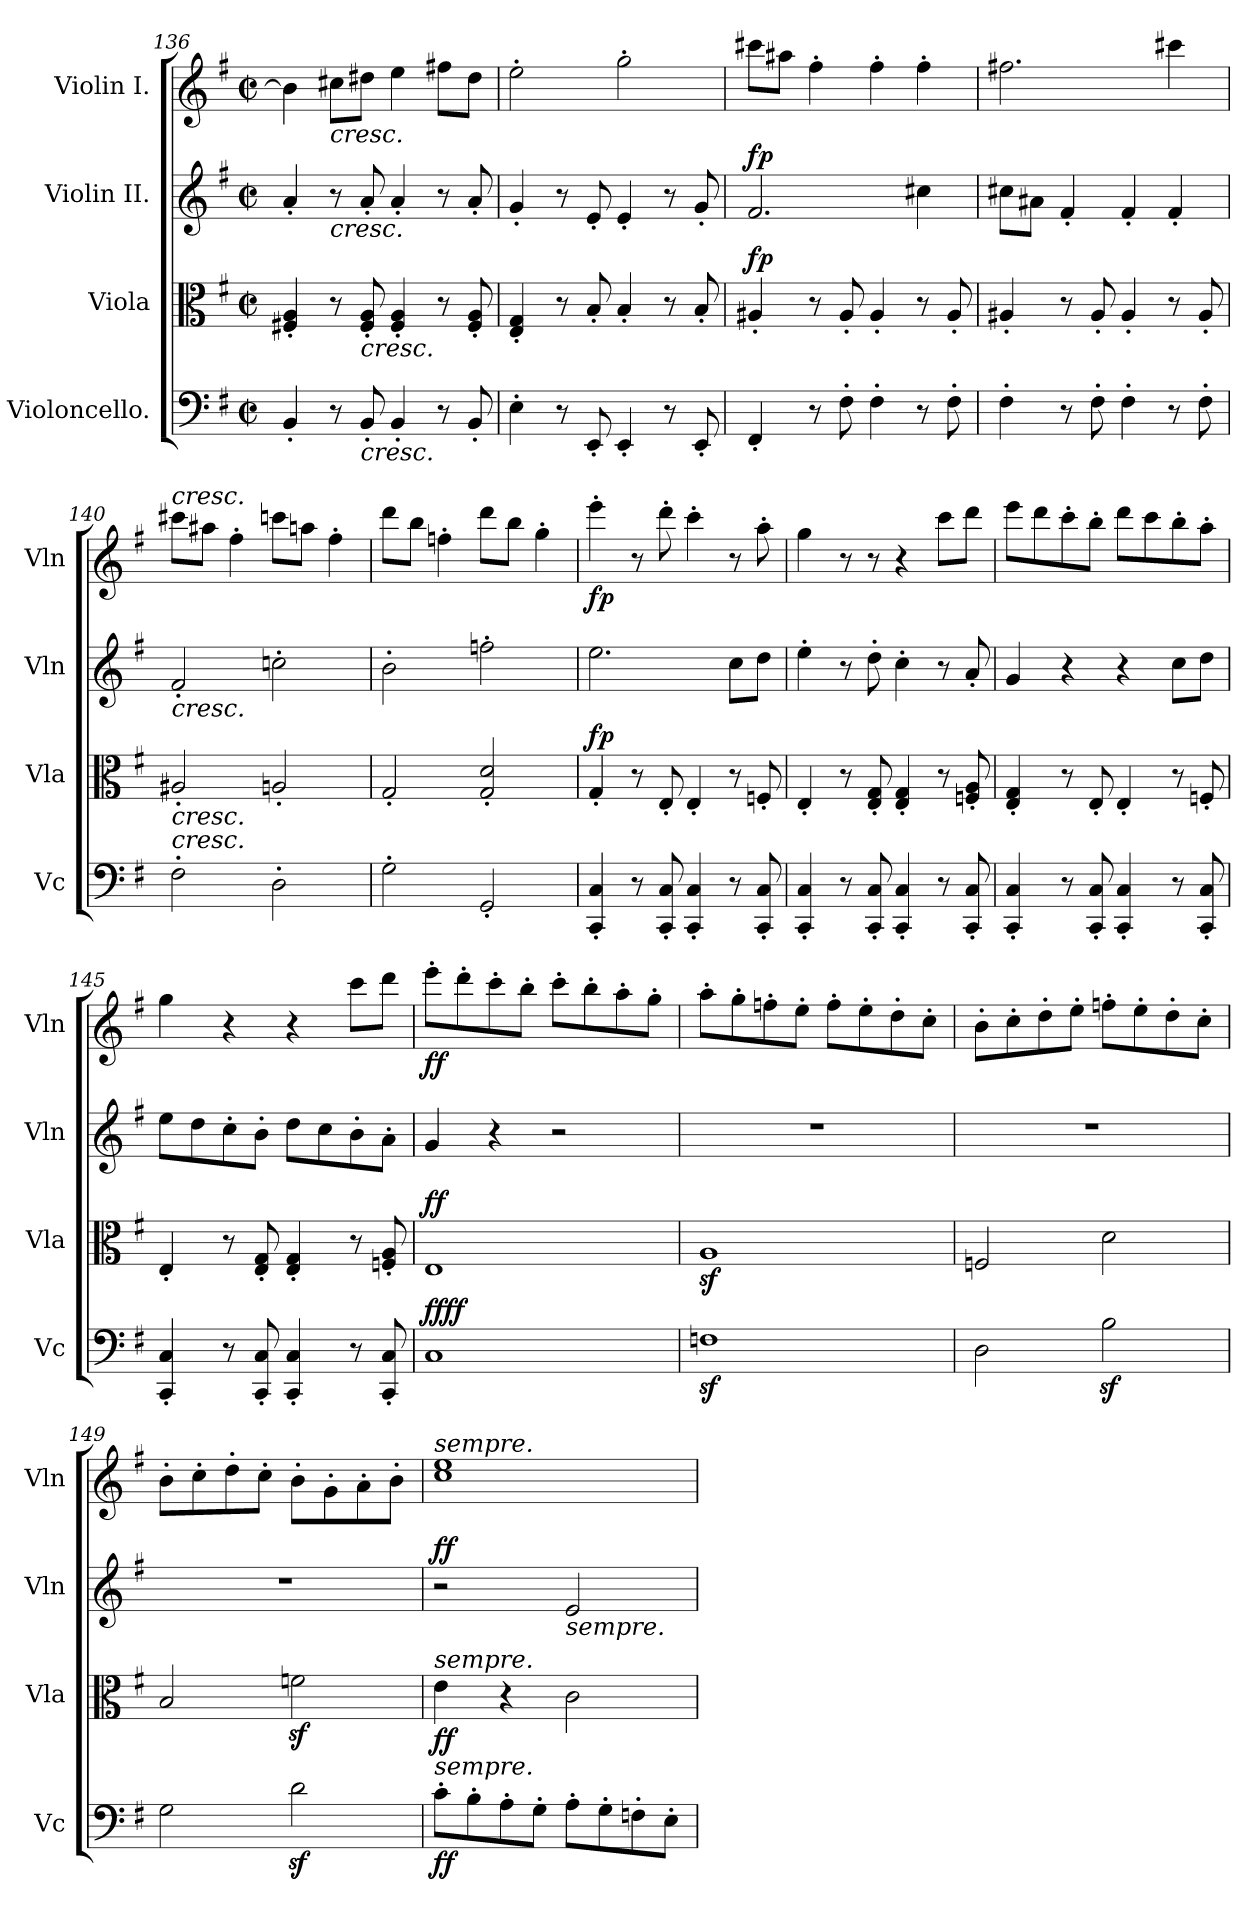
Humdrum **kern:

**kern	**dynam	**kern	**dynam	**kern	**dynam	**kern	**dynam
*part4	*part4	*part3	*part3	*part2	*part2	*part1	*part1
*staff4	*staff4	*staff3	*staff3	*staff2	*staff2	*staff1	*staff1
*I"Violoncello.	*	*I"Viola	*	*I"Violin II.	*	*I"Violin I.	*
*I'Vc	*	*I'Vla	*	*I'Vln	*	*I'Vln	*
*clefF4	*	*clefC3	*	*clefG2	*	*clefG2	*
*k[f#]	*	*k[f#]	*	*k[f#]	*	*k[f#]	*
*M2/2	*	*M2/2	*	*M2/2	*	*M2/2	*
*met(c|)	*	*met(c|)	*	*met(c|)	*	*met(c|)	*
=136	=136	=136	=136	=136	=136	=136	=136
4BB'/	.	4F#X/' 4A/'	.	4a'/	.	4b\]	.
!	!	!	!	!	!	!LO:TX:b:i:t=cresc.	!
!	!	!	!	!LO:TX:b:i:t=cresc.	!	!	!
8r	.	8r	.	8r	.	8cc#X\L	.
!	!	!LO:TX:b:i:t=cresc.	!	!	!	!	!
!LO:TX:b:i:t=cresc.	!	!	!	!	!	!	!
8BB'/	.	8F#/' 8A/'	.	8a'/	.	8dd#X\J	.
4BB'/	.	4F#/' 4A/'	.	4a'/	.	4ee\	.
8r	.	8r	.	8r	.	8ff#X\L	.
8BB'/	.	8F#/' 8A/'	.	8a'/	.	8dd#\J	.
=137	=137	=137	=137	=137	=137	=137	=137
4E'\	.	4E/' 4G/'	.	4g'/	.	2ee'\	.
8r	.	8r	.	8r	.	.	.
8EE'/	.	8B'/	.	8e'/	.	.	.
4EE'/	.	4B'/	.	4e'/	.	2gg'\	.
8r	.	8r	.	8r	.	.	.
8EE'/	.	8B'/	.	8g'/	.	.	.
=138	=138	=138	=138	=138	=138	=138	=138
!	!LO:DY:b	!	!	!	!	!	!
!	!LO:DY:n=1:a	!	!LO:DY:a	!	!LO:DY:a	!	!
4FF#'/	fp fp	4A#X'/	fp	2.f#/	fp	8ccc#X\L	.
.	.	.	.	.	.	8aa#X\J	.
8r	.	8r	.	.	.	4ff#'\	.
8F#'\	.	8A#'/	.	.	.	.	.
4F#'\	.	4A#'/	.	.	.	4ff#'\	.
8r	.	8r	.	4cc#X\	.	4ff#'\	.
8F#'\	.	8A#'/	.	.	.	.	.
!!LO:LB:g=z
=139	=139	=139	=139	=139	=139	=139	=139
4F#'\	.	4A#X'/	.	8cc#X\L	.	2.ff#X\	.
.	.	.	.	8a#X\J	.	.	.
8r	.	8r	.	4f#'/	.	.	.
8F#'\	.	8A#'/	.	.	.	.	.
4F#'\	.	4A#'/	.	4f#'/	.	.	.
8r	.	8r	.	4f#'/	.	4ccc#X\	.
8F#'\	.	8A#'/	.	.	.	.	.
=140	=140	=140	=140	=140	=140	=140	=140
!	!	!	!	!	!	!LO:TX:a:i:t=cresc.	!
!	!	!	!	!LO:TX:b:i:t=cresc.	!	!	!
!	!	!LO:TX:b:i:t=cresc.	!	!	!	!	!
!LO:TX:a:i:t=cresc.	!	!	!	!	!	!	!
2F#'\	.	2A#X'/	.	2f#'/	.	8ccc#X\L	.
.	.	.	.	.	.	8aa#X\J	.
.	.	.	.	.	.	4ff#'\	.
2D'\	.	2An'/	.	2ccn'\	.	8cccn\L	.
.	.	.	.	.	.	8aan\J	.
.	.	.	.	.	.	4ff#'\	.
=141	=141	=141	=141	=141	=141	=141	=141
2G'\	.	2G'/	.	2b'\	.	8ddd\L	.
.	.	.	.	.	.	8bb\J	.
.	.	.	.	.	.	4ffn'\	.
2GG'/	.	2G/' 2d/'	.	2ffn'\	.	8ddd\L	.
.	.	.	.	.	.	8bb\J	.
.	.	.	.	.	.	4gg'\	.
=142	=142	=142	=142	=142	=142	=142	=142
!	!LO:DY:a	!	!	!	!	!	!
!	!LO:DY:n=1:b	!	!LO:DY:a	!	!	!	!LO:DY:b
4CC/' 4C/'	fp fp	4G'/	fp	2.ee\	.	4eee'\	fp
8r	.	8r	.	.	.	8r	.
8CC/' 8C/'	.	8E'/	.	.	.	8ddd'\	.
4CC/' 4C/'	.	4E'/	.	.	.	4ccc'\	.
8r	.	8r	.	8cc\L	.	8r	.
8CC/' 8C/'	.	8Fn'/	.	8dd\J	.	8aa'\	.
!!LO:LB:g=z
=143	=143	=143	=143	=143	=143	=143	=143
4CC/' 4C/'	.	4E'/	.	4ee'\	.	4gg\	.
8r	.	8r	.	8r	.	8r	.
8CC/' 8C/'	.	8E/' 8G/'	.	8dd'\	.	8r	.
4CC/' 4C/'	.	4E/' 4G/'	.	4cc'\	.	4r	.
8r	.	8r	.	8r	.	8ccc\L	.
8CC/' 8C/'	.	8Fn/' 8A/'	.	8a'/	.	8ddd\J	.
!!LO:PB:g=z
=144	=144	=144	=144	=144	=144	=144	=144
4CC/' 4C/'	.	4E/' 4G/'	.	4g/	.	8eee\L	.
.	.	.	.	.	.	8ddd\	.
8r	.	8r	.	4r	.	8ccc'\	.
8CC/' 8C/'	.	8E'/	.	.	.	8bb'\J	.
4CC/' 4C/'	.	4E'/	.	4r	.	8ddd\L	.
.	.	.	.	.	.	8ccc\	.
8r	.	8r	.	8cc\L	.	8bb'\	.
8CC/' 8C/'	.	8Fn'/	.	8dd\J	.	8aa'\J	.
=145	=145	=145	=145	=145	=145	=145	=145
4CC/' 4C/'	.	4E'/	.	8ee\L	.	4gg\	.
.	.	.	.	8dd\	.	.	.
8r	.	8r	.	8cc'\	.	4r	.
8CC/' 8C/'	.	8E/' 8G/'	.	8b'\J	.	.	.
4CC/' 4C/'	.	4E/' 4G/'	.	8dd\L	.	4r	.
.	.	.	.	8cc\	.	.	.
8r	.	8r	.	8b'\	.	8ccc\L	.
8CC/' 8C/'	.	8Fn/' 8A/'	.	8a'\J	.	8ddd\J	.
=146	=146	=146	=146	=146	=146	=146	=146
!	!LO:DY:a	!	!	!	!	!	!
!	!LO:DY:n=1:b	!	!LO:DY:a	!	!	!	!LO:DY:b
1C	ff ff	1E	ff	4g/	.	8eee'\L	ff
.	.	.	.	.	.	8ddd'\	.
.	.	.	.	4r	.	8ccc'\	.
.	.	.	.	.	.	8bb'\J	.
.	.	.	.	2r	.	8ccc'\L	.
.	.	.	.	.	.	8bb'\	.
.	.	.	.	.	.	8aa'\	.
.	.	.	.	.	.	8gg'\J	.
=147	=147	=147	=147	=147	=147	=147	=147
1Fnz>	.	1Az<	.	1r	.	8aa'\L	.
.	.	.	.	.	.	8gg'\	.
.	.	.	.	.	.	8ffn'\	.
.	.	.	.	.	.	8ee'\J	.
.	.	.	.	.	.	8ff'\L	.
.	.	.	.	.	.	8ee'\	.
.	.	.	.	.	.	8dd'\	.
.	.	.	.	.	.	8cc'\J	.
!!LO:LB:g=z
=148	=148	=148	=148	=148	=148	=148	=148
2D\	.	2Fn/	.	1r	.	8b'\L	.
.	.	.	.	.	.	8cc'\	.
.	.	.	.	.	.	8dd'\	.
.	.	.	.	.	.	8ee'\J	.
2Bz>\	.	2d\	.	.	.	8ffn'\L	.
.	.	.	.	.	.	8ee'\	.
.	.	.	.	.	.	8dd'\	.
.	.	.	.	.	.	8cc'\J	.
=149	=149	=149	=149	=149	=149	=149	=149
2G\	.	2B/	.	1r	.	8b'\L	.
.	.	.	.	.	.	8cc'\	.
.	.	.	.	.	.	8dd'\	.
.	.	.	.	.	.	8cc'\J	.
2dz>\	.	2fnz>\	.	.	.	8b'\L	.
.	.	.	.	.	.	8g'\	.
.	.	.	.	.	.	8a'\	.
.	.	.	.	.	.	8b'\J	.
=150	=150	=150	=150	=150	=150	=150	=150
!	!	!	!	!	!	!LO:TX:a:i:t=sempre.	!
!	!	!LO:TX:a:i:t=sempre.	!	!	!	!	!
!LO:TX:a:i:t=sempre.	!	!	!	!	!	!	!
!	!LO:DY:b	!	!LO:DY:b	!	!LO:DY:a	!	!
8c'\L	ff	4e\	ff	2r	ff	1cc 1ee	.
8B'\	.	.	.	.	.	.	.
8A'\	.	4r	.	.	.	.	.
8G'\J	.	.	.	.	.	.	.
!	!	!	!	!LO:TX:b:i:t=sempre.	!	!	!
8A'\L	.	2c\	.	2e/	.	.	.
8G'\	.	.	.	.	.	.	.
8Fn'\	.	.	.	.	.	.	.
8E'\J	.	.	.	.	.	.	.
=	=	=	=	=	=	=	=
*-	*-	*-	*-	*-	*-	*-	*-
